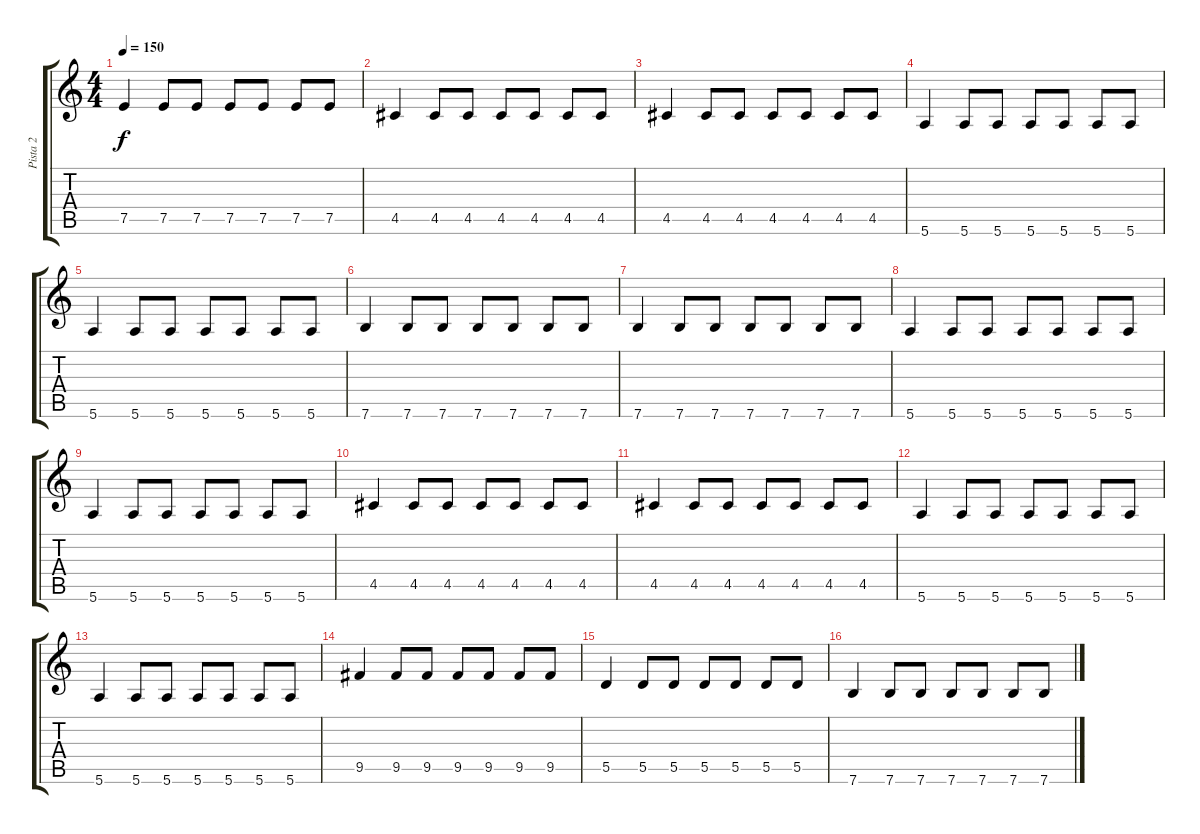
\track ("Pista 2" "Pista 2") {instrument electricbassfinger}
\staff {score tabs}
\tuning (E4 B3 G3 D3 A2 E2) {hide}
\ts (4 4)
\tempo 150
\clef g2
\ks c
7.5.4{dy f} 7.5.8 7.5.8 7.5.8 7.5.8 7.5.8 7.5.8 |
4.5.4 4.5.8 4.5.8 4.5.8 4.5.8 4.5.8 4.5.8 |
4.5.4 4.5.8 4.5.8 4.5.8 4.5.8 4.5.8 4.5.8 |
5.6.4 5.6.8 5.6.8 5.6.8 5.6.8 5.6.8 5.6.8 |
5.6.4 5.6.8 5.6.8 5.6.8 5.6.8 5.6.8 5.6.8 |
7.6.4 7.6.8 7.6.8 7.6.8 7.6.8 7.6.8 7.6.8 |
7.6.4 7.6.8 7.6.8 7.6.8 7.6.8 7.6.8 7.6.8 |
5.6.4 5.6.8 5.6.8 5.6.8 5.6.8 5.6.8 5.6.8 |
5.6.4 5.6.8 5.6.8 5.6.8 5.6.8 5.6.8 5.6.8 |
4.5.4 4.5.8 4.5.8 4.5.8 4.5.8 4.5.8 4.5.8 |
4.5.4 4.5.8 4.5.8 4.5.8 4.5.8 4.5.8 4.5.8 |
5.6.4 5.6.8 5.6.8 5.6.8 5.6.8 5.6.8 5.6.8 |
5.6.4 5.6.8 5.6.8 5.6.8 5.6.8 5.6.8 5.6.8 |
9.5.4 9.5.8 9.5.8 9.5.8 9.5.8 9.5.8 9.5.8 |
5.5.4 5.5.8 5.5.8 5.5.8 5.5.8 5.5.8 5.5.8 |
7.6.4 7.6.8 7.6.8 7.6.8 7.6.8 7.6.8 7.6.8
